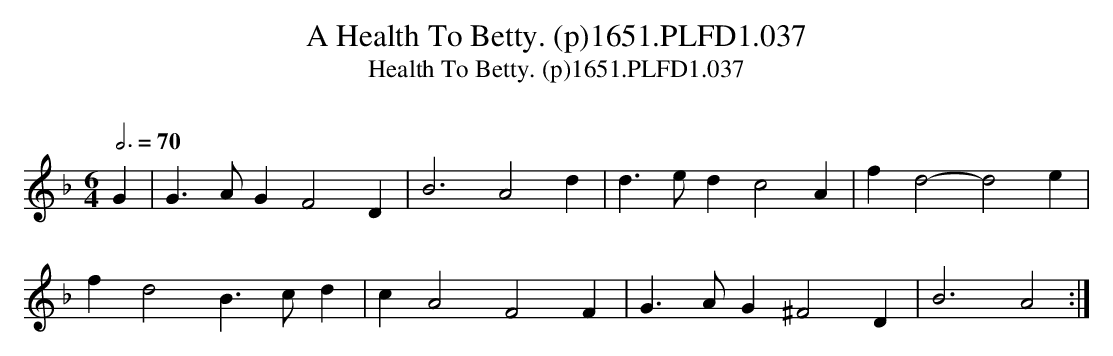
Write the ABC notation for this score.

X:1
T:A Health To Betty. (p)1651.PLFD1.037
T:Health To Betty. (p)1651.PLFD1.037
M:6/4
L:1/4
Q:3/4=70
O:
K:Gdor
G|G>AGF2D|B3A2d|d>edc2A|fd2-d2e|
fd2B>cd|cA2F2F|G>AG^F2D|B3A2:|
